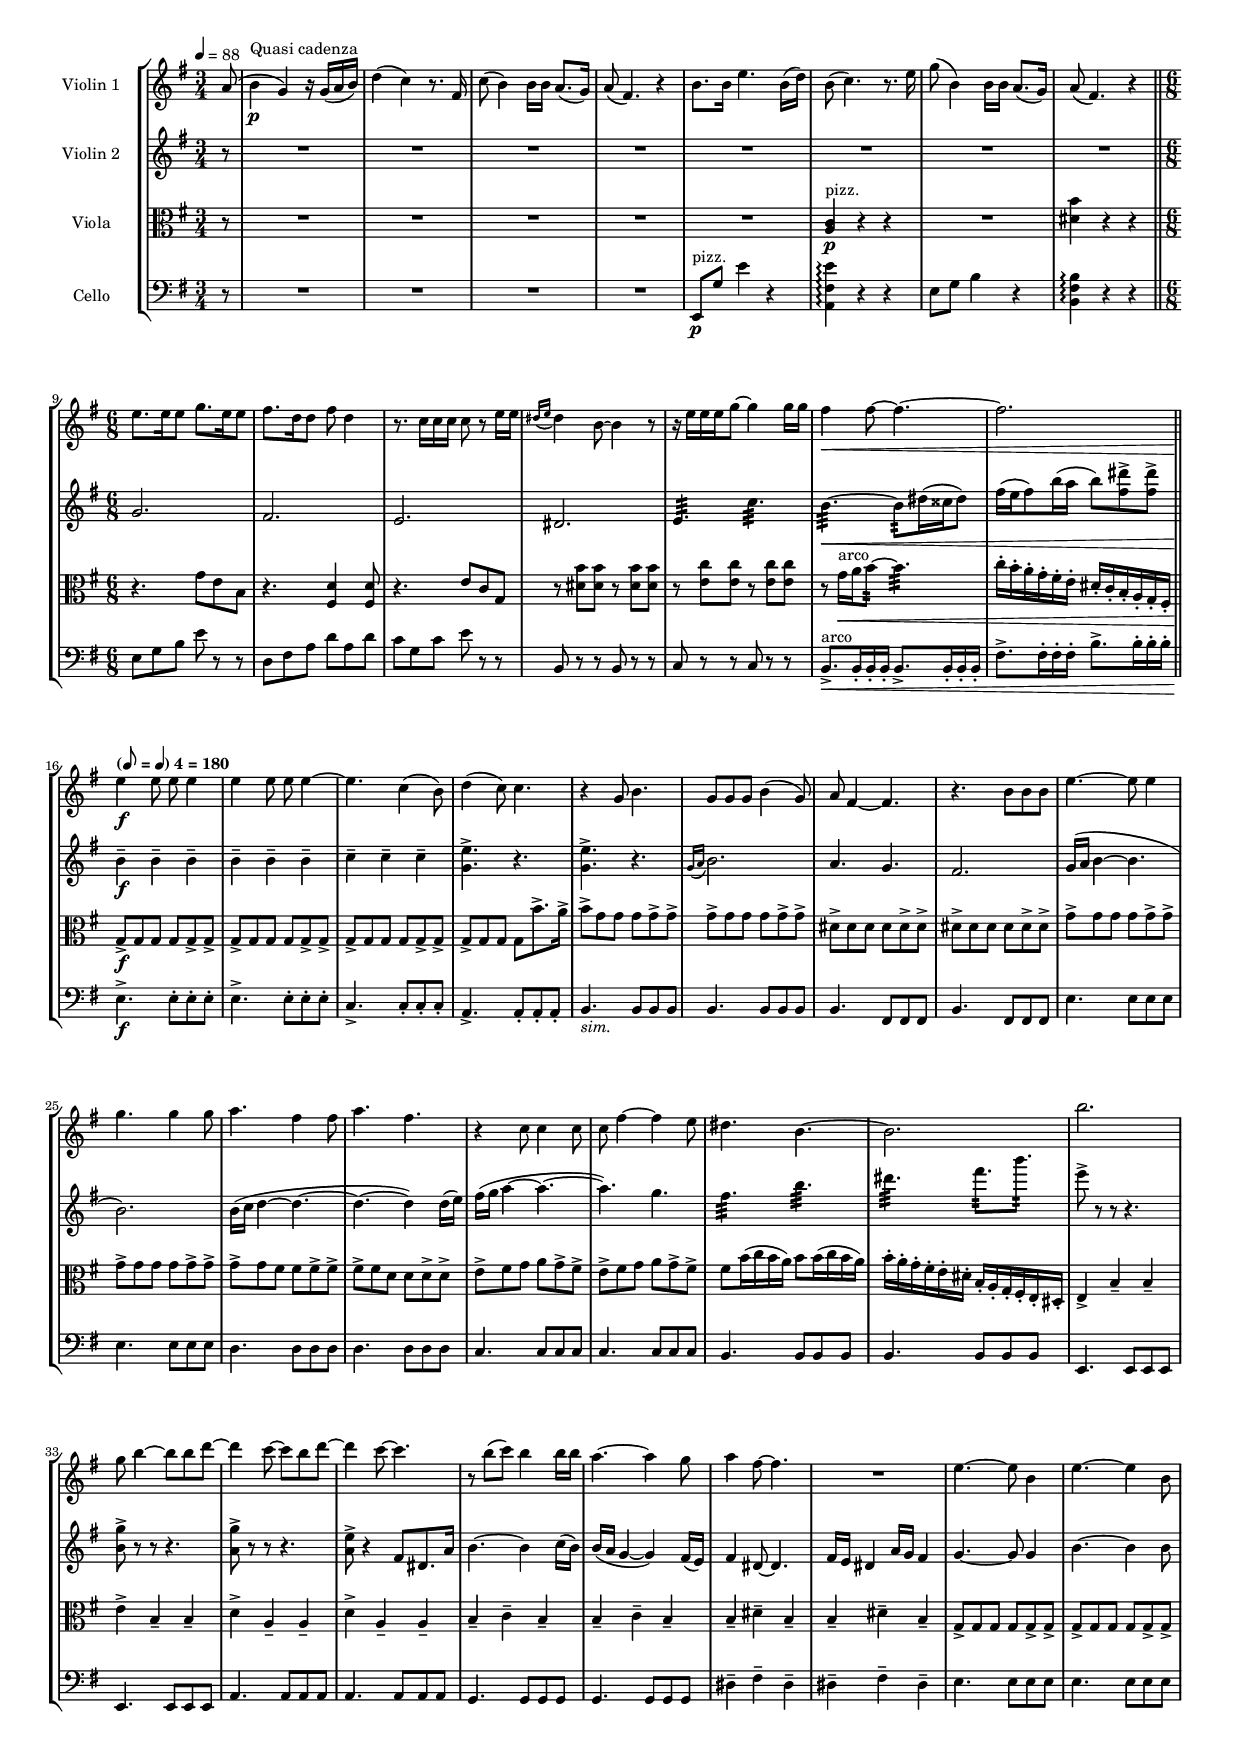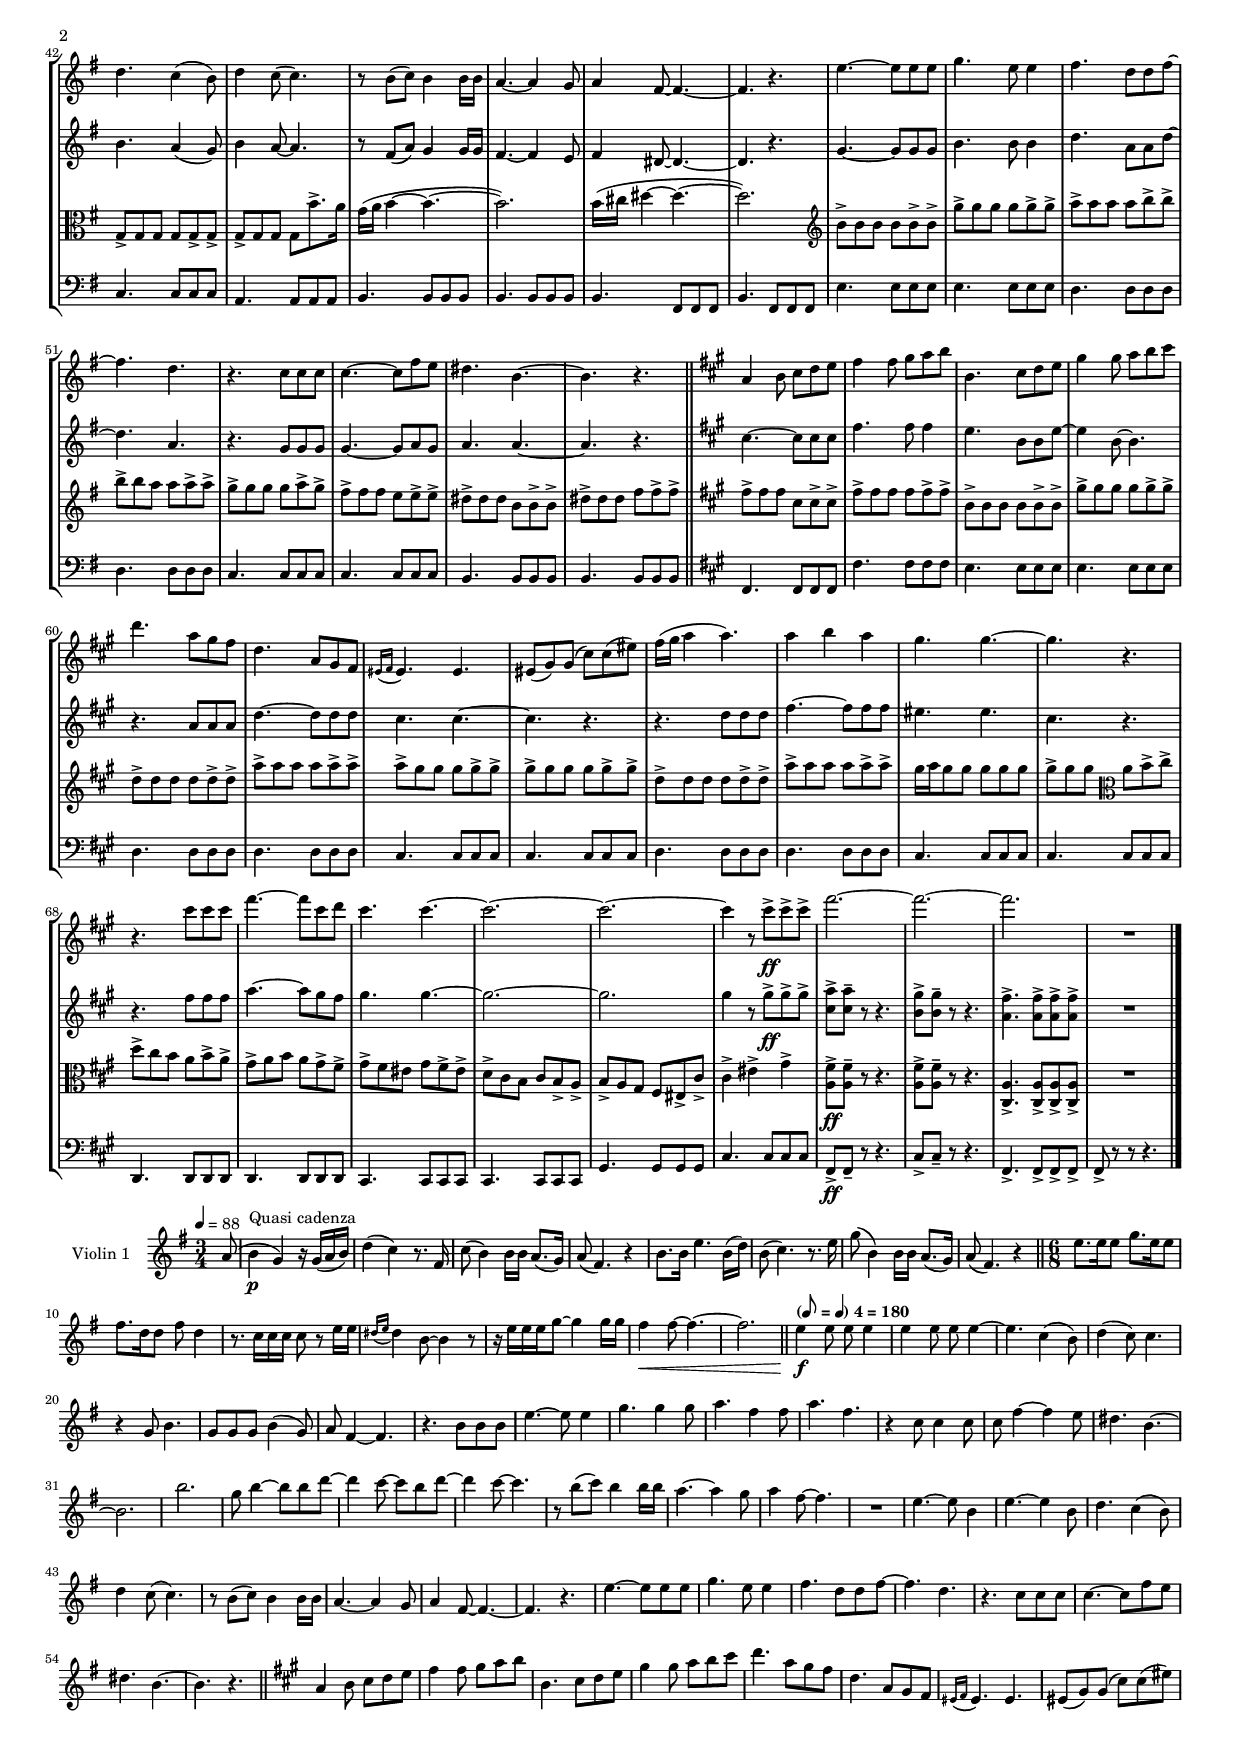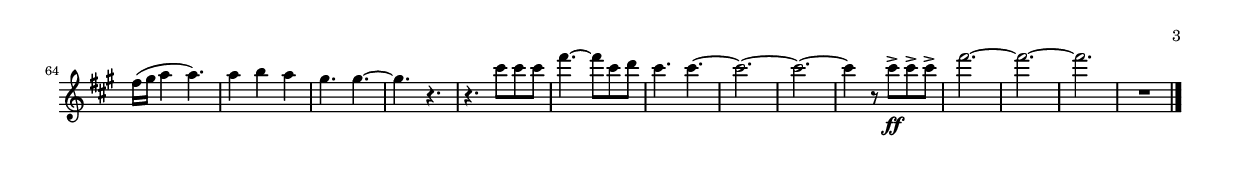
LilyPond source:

\version "2.24.4"
\version "2.24.4"

global = {
  \time 3/4
  \key g \major
}

Violinone = \new Voice {
  \relative c'' {
    \tempo 4 = 88
    \partial 8 a8(
    b4\p^"Quasi cadenza" g) r16 g( a b)
    d4( c) r8. fis,16
    c'8( b4) b16 b a8.( g16)
    a8( fis4.) r4
    b8. b16 e4. b16( d)
    b8( c4.) r8. e16
    g8( b,4) b16 b a8.( g16)
    a8( fis4.) r4
    \bar "||"
    \time 6/8
    e'8. e16 e8 g8. e16 e8
    fis8. d16 d8 fis8 d4
    r8. c16 c c c8 r e16 e
    \appoggiatura { dis16 e } dis4 b8~ b4 r8
    r16 e e e g8~ g4 g16 g
    fis4\< fis8~ fis4.~
    fis2.
    \bar "||"
    \tempo \markup {
      \concat {
        (
        \smaller \general-align #Y #DOWN \note {8} #1
        " = "
        \smaller \general-align #Y #DOWN \note {4} #1
        )
      } 4 = 180
    }
    e4\f e8 e e4
    e e8 e e4~
    e4. c4( b8)
    d4( c8) c4.
    r4 g8 b4.
    g8 g g b4( g8)
    a fis4~ fis4.
    r b8 b b
    e4.~ e8 e4
    g4. g4 g8
    a4. fis4 fis8
    a4. fis
    r4 c8 c4 c8
    c fis4~ fis e8
    dis4. b~
    b2.
    b'
    g8 b4~ b8 b d~
    d4 c8~ c b d~
    d4 c8~ c4.
    r8 b( c) b4 b16 b
    a4.~ a4 g8
    a4 fis8~ fis4.
    R2.
    e4.~ e8 b4
    e4.~ e4 b8
    d4. c4( b8)
    d4 c8( c4.)
    r8 b( c) b4 b16 b
    a4.~ a4 g8
    a4 fis8~ fis4.~
    fis r
    e'~ e8 e e
    g4. e8 e4
    fis4. d8 d fis~
    fis4. d
    r c8 c c
    c4.~ c8 fis e
    dis4. b~
    b r
    \bar "||"
    \key a \major
    a4 b8 cis d e
    fis4 fis8 gis a b
    b,4. cis8 d e
    gis4 gis8 a b cis
    d4. a8 gis fis
    d4. a8 gis fis
    \appoggiatura { eis16 fis } eis4. eis
    eis8( gis) gis( cis) cis( eis)
    fis16( gis a4 a4.)
    a4 b a
    gis4. gis~
    gis r
    r cis8 cis cis
    fis4.~ fis8 cis d
    cis4. cis~
    cis2.~
    cis~
    cis4 r8 cis8->\ff cis-> cis->
    fis2.~
    fis~
    fis
    R2.
    \bar "|."
  }
}


Violintwo = \new Voice {
  \relative c'' {
    \partial 8 r8
    R2.
    R
    R
    R
    R
    R
    R
    R
    \time 6/8
    g2.
    fis
    e
    dis
    e4.:32 c':32
    b4.:32~\< b8:32 dis16( cisis dis8)
    fis16( e fis8) b16( a b8) <fis dis'>-> <fis dis'>->
    b,4\f-- b-- b--
    b-- b-- b--
    c-- c-- c--
    <g e'>4.-> r
    <g e'>-> r
    \appoggiatura { g16 a } b2.
    a4. g
    fis2.
    g16( a b4~ b4.
    b2.)
    b16( c d4~ d4.~
    d~ d4) d16( e)
    fis16( g a4~ a4.~
    a) g
    fis:32 b:32
    dis:32 fis8.:32 b:32
    e,8-> r r r4.
    <b, g'>8-> r r r4.
    <a g'>8-> r r r4.
    <a e'>8-> r4 fis8 dis8. a'16
    b4.~ b4 c16( b)
    b( a g4~ g) fis16( e)
    fis4 dis8~ dis4.
    fis16 e dis4 a'16 g fis4
    g4.~ g8 g4
    b4.~ b4 b8
    b4. a4( g8)
    b4 a8~ a4.
    r8 fis( a) g4 g16 g
    fis4.~ fis4 e8
    fis4 dis8~ dis4.~
    dis r
    g4.~ g8 g g
    b4. b8 b4
    d4. a8 a d~
    d4. a
    r g8 g g
    g4.~ g8 a g
    a4. a~
    a r
    \key a \major
    cis4.~ cis8 cis cis
    fis4. fis8 fis4
    e4. b8 b e~
    e4 b8~ b4.
    r a8 a a
    d4.~ d8 d d
    cis4. cis~
    cis r
    r d8 d d
    fis4.~ fis8 fis fis
    eis4. eis
    cis r
    r fis8 fis fis
    a4.~ a8 gis fis
    gis4. gis~
    gis2.~
    gis
    gis4 r8 gis8->\ff gis-> gis->
    <cis, a'>-> <cis a'>-- r r4.
    <b gis'>8-> <b gis'>-- r r4.
    <a fis'>4.-> <a fis'>8-> <a fis'>-> <a fis'>->
    R2.
  }
}


Viola = \new Voice {
  \relative c' {
    \clef alto
    \partial 8 r8
    R2.
    R
    R
    R
    R
    <a c>4^"pizz."\p r r
    R2.
    <dis b'>4 r r
    \time 6/8
    r4. g8 e b
    r4. <fis d'>4 <fis d'>8
    r4. e'8 c g
    r <dis' b'> <dis b'> r <dis b'> <dis b'>
    r <e c'> <e c'> r <e c'> <e c'>
    r g16^"arco"\< a b8:32~ b4.:32
    c16-. b-. a-. g-. fis-. e-. dis-. c-. b-. a-. g-. fis-.
    g8->\f g g g g-> g->
    g8-> g g g g-> g->
    g8-> g g g g-> g->
    g8-> g g g b'8.-> a16->
    b8-> g g g g-> g->
    g-> g g g g-> g->
    dis-> dis dis dis dis-> dis->
    dis-> dis dis dis dis-> dis->
    g-> g g g g-> g->
    g-> g g g g-> g->
    g-> g fis fis fis-> fis->
    fis-> fis d d d-> d->
    e-> fis g a g-> fis->
    e-> fis g a g-> fis->
    fis8 b16( c b a) b8 b16( c b a)
    b16-. a-. g-. fis-. e-. dis-. b-. a-. g-. fis-. e-. dis-.
    e4-> b'-- b--
    e-> b-- b--
    d-> a-- a--
    d-> a-- a--
    b-- c-- b--
    b-- c-- b--
    b-- dis-- b--
    b-- dis-- b--
    g8-> g g g g-> g->
    g8-> g g g g-> g->
    g8-> g g g g-> g->
    g8-> g g g b'8.-> a16
    g( a b4~ b4.~
    b2.)
    b16( cis dis4~ dis4.~
    dis2.)
    \clef treble
    b8-> b b b b-> b->
    g'8-> g g g g-> g->
    a8-> a a a b-> b->
    b8-> b a a a-> a->
    g8-> g g g a-> g->
    fis8-> fis fis e e-> e->
    dis8-> dis dis b b-> b->
    dis8-> dis dis fis fis-> fis->
    \key a \major
    fis8-> fis fis cis cis-> cis->
    fis8-> fis fis fis fis-> fis->
    b,8-> b b b b-> b->
    gis'8-> gis gis gis gis-> gis->
    d8-> d d d d-> d->
    a'8-> a a a a-> a->
    a8-> gis gis gis gis-> gis->
    gis8-> gis gis gis gis-> gis->
    d8-> d d d d-> d->
    a'8-> a a a a-> a->
    gis16 a gis8 gis gis gis gis
    gis-> gis gis \clef alto a, b-> cis->
    d-> cis b a b-> a->
    gis-> a b a gis-> fis->
    gis-> fis eis gis fis-> eis->
    d-> cis b cis b-> a->
    b-> a gis fis eis-> cis'->
    cis4-> eis-> gis->
    <a, fis'>8->\ff <a fis'>-- r r4.
    <a fis'>8-> <a fis'>-- r r4.
    <a cis,>4.-> <a cis,>8-> <a cis,>8-> <a cis,>8->
    R2.
  }
}


Cello = \new Voice {
  \relative c, {
    \clef bass
    \partial 8 r8
    R2.
    R
    R
    R
    e8^"pizz."\p g' e'4 r
    <a,, fis' e'>\arpeggio r r
    e'8 g b4 r
    <b, fis' b>4\arpeggio r r
    \time 6/8
    e8 g b e r r
    d, fis a d a d
    c g c e r r
    b, r r b r r
    c r r c r r
    b8.->^"arco"\< b16-. b-. b-. b8.-> b16-. b-. b-.
    fis'8.-> fis16-. fis-. fis-. b8.-> b16-. b-. b-.
    e,4.->\f e8-. e-. e-.
    e4.-> e8-. e-. e-.
    c4.-> c8-. c-. c-.
    a4.-> a8-. a-. a-.
    b4._\markup { \italic sim. } b8 b b
    b4. b8 b b
    b4. fis8 fis fis
    b4. fis8 fis fis
    e'4. e8 e e
    e4. e8 e e
    d4. d8 d d
    d4. d8 d d
    c4. c8 c c
    c4. c8 c c
    b4. b8 b b
    b4. b8 b b
    e,4. e8 e e
    e4. e8 e e
    a4. a8 a a
    a4. a8 a a
    g4. g8 g g
    g4. g8 g g
    dis'4-- fis-- dis--
    dis4-- fis-- dis--
    e4. e8 e e
    e4. e8 e e
    c4. c8 c c
    a4. a8 a a
    b4. b8 b b
    b4. b8 b b
    b4. fis8 fis fis
    b4. fis8 fis fis
    e'4. e8 e e
    e4. e8 e e
    d4. d8 d d
    d4. d8 d d
    c4. c8 c c
    c4. c8 c c
    b4. b8 b b
    b4. b8 b b
    \key a \major
    fis4. fis8 fis fis
    fis'4. fis8 fis fis
    e4. e8 e e
    e4. e8 e e
    d4. d8 d d
    d4. d8 d d
    cis4. cis8 cis cis
    cis4. cis8 cis cis
    d4. d8 d d
    d4. d8 d d
    cis4. cis8 cis cis
    cis4. cis8 cis cis
    d,4. d8 d d
    d4. d8 d d
    cis4. cis8 cis cis
    cis4. cis8 cis cis
    gis'4. gis8 gis gis
    cis4. cis8 cis cis
    fis,8->\ff fis-- r r4.
    cis'8-> cis-- r r4.
    fis,4.-> fis8-> fis-> fis->
    fis-> r r r4.
  }
}


music = {
  <<
    \tag #'score \tag #'vn1
    \new Staff \with { instrumentName = "Violin 1" }
    << \global \Violinone >>

    \tag #'score \tag #'vn2
    \new Staff \with { instrumentName = "Violin 2" }
    << \global \Violintwo>>

    \tag #'score \tag #'vla
    \new Staff \with { instrumentName = "Viola" }
    << \global \Viola>>

    \tag #'score \tag #'vlc
    \new Staff \with { instrumentName = "Cello" }
    << \global \Cello >>
  >>
}

% These are the other files you need to save on your computer

% score.ly
% (This is the main file)

% uncomment the line below when using a separate file
%\include "piece.ly"

#(set-global-staff-size 14)

\score {
  \new StaffGroup \keepWithTag #'score \music
  \layout { }
  \midi { }
}


%{ Uncomment this block when using separate files

% vn1.ly
% (This is the Violin 1 part file)

\include "piece.ly"
\score {
  \keepWithTag #'vn1 \music
  \layout { }
}


% vn2.ly
% (This is the Violin 2 part file)

\include "piece.ly"
\score {
  \keepWithTag #'vn2 \music
  \layout { }
}


% vla.ly
% (This is the Viola part file)

\include "piece.ly"
\score {
  \keepWithTag #'vla \music
  \layout { }
}


% vlc.ly
% (This is the Cello part file)

\include "piece.ly"
\score {
  \keepWithTag #'vlc \music
  \layout { }
}

%}

\score {
  \keepWithTag #'vn1 \music
  \layout { }
}
